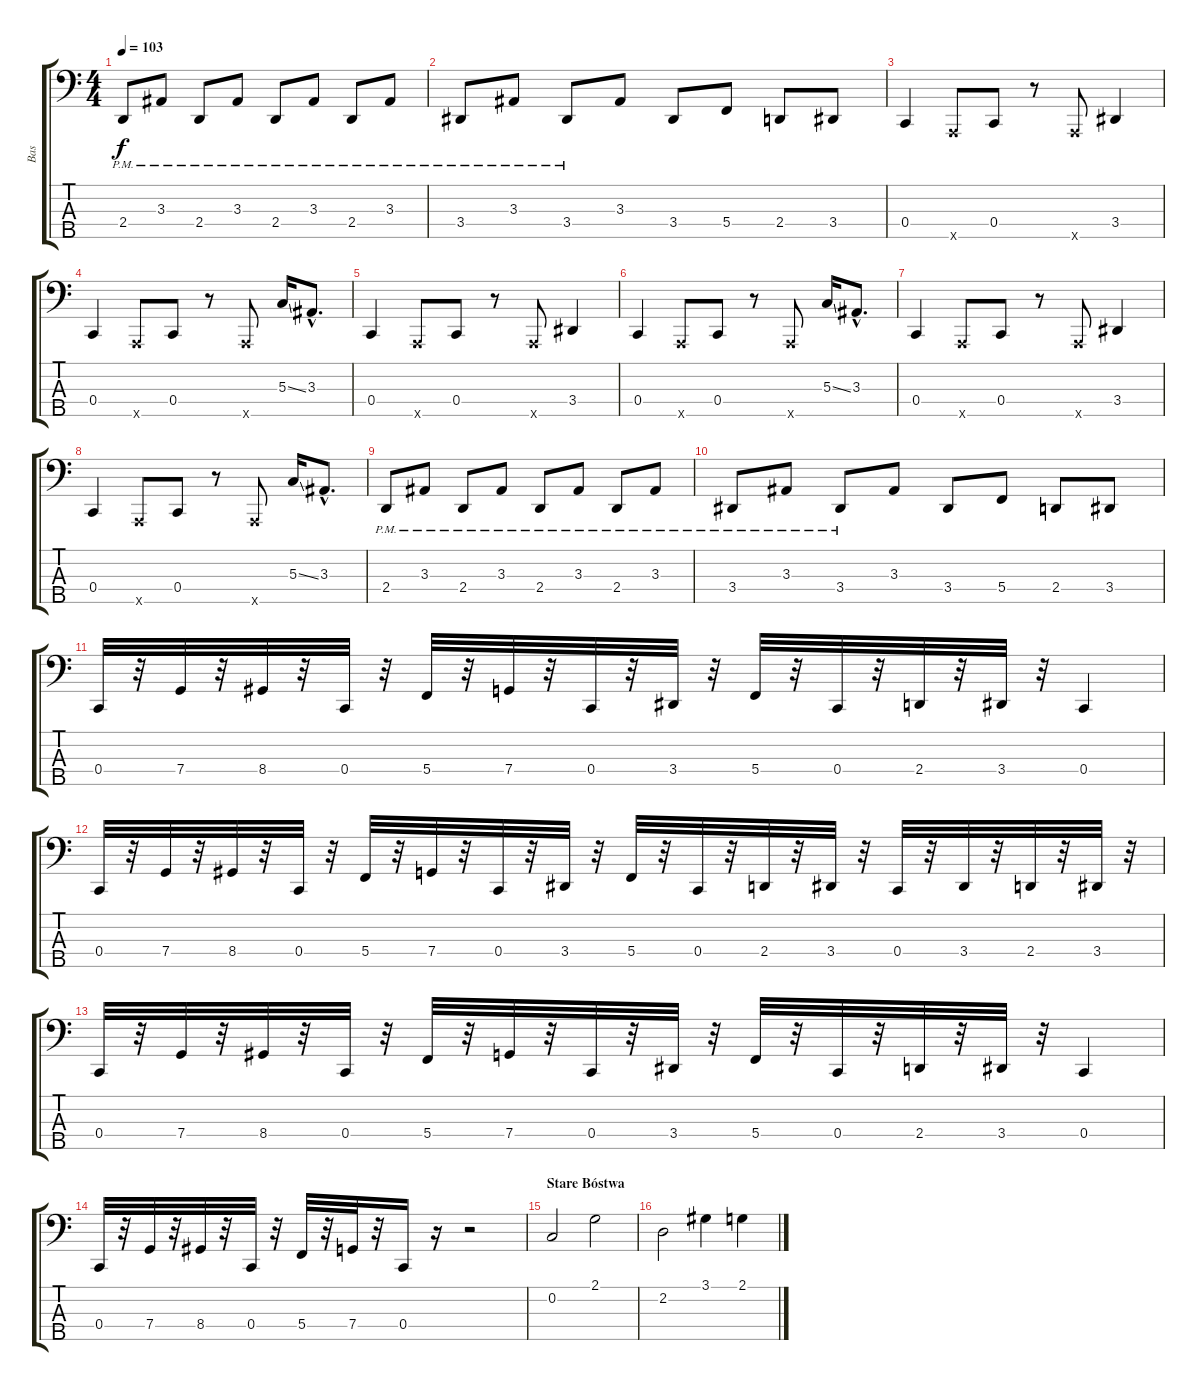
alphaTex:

\track ("Bas" "Bas") {instrument electricbassfinger}
\staff {score tabs}
\tuning (F2 C2 G1 C1 A0) {hide}
\ts (4 4)
\tempo 103
\clef f4
\ks c
2.4{pm}.8{dy f} 3.3{pm}.8 2.4{pm}.8 3.3{pm}.8 2.4{pm}.8 3.3{pm}.8 2.4{pm}.8 3.3{pm}.8 |
3.4{pm}.8 3.3{pm}.8 3.4{pm}.8 3.3.8 3.4.8 5.4.8 2.4.8 3.4.8 |
0.4.4 0.5{x}.8 0.4.8 r.8 0.5{x}.8 3.4.4 |
0.4.4 0.5{x}.8 0.4.8 r.8 0.5{x}.8 5.3{ss}.16 3.3{hac}.8{d} |
0.4.4 0.5{x}.8 0.4.8 r.8 0.5{x}.8 3.4.4 |
0.4.4 0.5{x}.8 0.4.8 r.8 0.5{x}.8 5.3{ss}.16 3.3{hac}.8{d} |
0.4.4 0.5{x}.8 0.4.8 r.8 0.5{x}.8 3.4.4 |
0.4.4 0.5{x}.8 0.4.8 r.8 0.5{x}.8 5.3{ss}.16 3.3{hac}.8{d} |
2.4{pm}.8 3.3{pm}.8 2.4{pm}.8 3.3{pm}.8 2.4{pm}.8 3.3{pm}.8 2.4{pm}.8 3.3{pm}.8 |
3.4{pm}.8 3.3{pm}.8 3.4{pm}.8 3.3.8 3.4.8 5.4.8 2.4.8 3.4.8 |
0.4.32 r.32 7.4.32 r.32 8.4.32 r.32 0.4.32 r.32 5.4.32 r.32 7.4.32 r.32 0.4.32 r.32 3.4.32 r.32 5.4.32 r.32 0.4.32 r.32 2.4.32 r.32 3.4.32 r.32 0.4.4 |
0.4.32 r.32 7.4.32 r.32 8.4.32 r.32 0.4.32 r.32 5.4.32 r.32 7.4.32 r.32 0.4.32 r.32 3.4.32 r.32 5.4.32 r.32 0.4.32 r.32 2.4.32 r.32 3.4.32 r.32 0.4.32 r.32 3.4.32 r.32 2.4.32 r.32 3.4.32 r.32 |
0.4.32 r.32 7.4.32 r.32 8.4.32 r.32 0.4.32 r.32 5.4.32 r.32 7.4.32 r.32 0.4.32 r.32 3.4.32 r.32 5.4.32 r.32 0.4.32 r.32 2.4.32 r.32 3.4.32 r.32 0.4.4 |
0.4.32 r.32 7.4.32 r.32 8.4.32 r.32 0.4.32 r.32 5.4.32 r.32 7.4.32 r.32 0.4.16 r.16 r.2 |
\section ("" "Stare Bóstwa")
0.2.2 2.1.2 |
2.2.2 3.1.4 2.1.4
